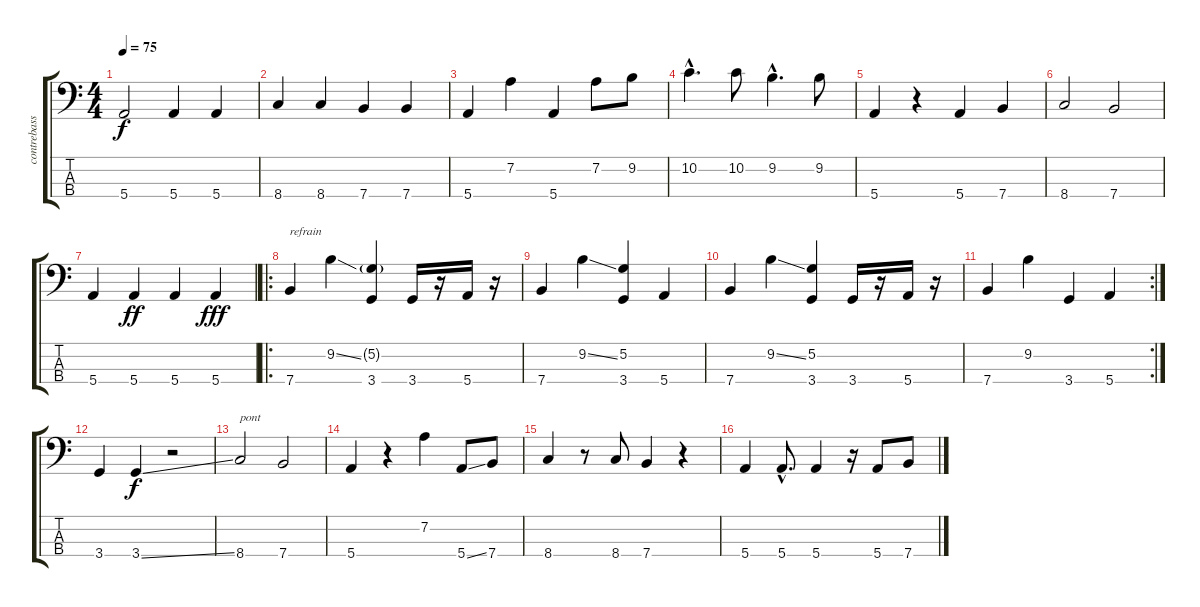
\track ("contrebassine" "contrebass") {instrument acousticbass}
\staff {score tabs}
\tuning (G2 D2 A1 E1) {hide}
\ts (4 4)
\tempo 75
\clef f4
\ks c
5.4.2{dy f} 5.4.4 5.4.4 |
8.4.4 8.4.4 7.4.4 7.4.4 |
5.4.4 7.2.4 5.4.4 7.2.8 9.2.8 |
10.2{hac}.4{d} 10.2.8 9.2{hac}.4{d} 9.2.8 |
5.4.4 r.4 5.4.4 7.4.4 |
8.4.2 7.4.2 |
5.4.4 5.4.4{dy ff} 5.4.4 5.4.4{dy fff} |
\ro
7.4.4{txt "refrain"} 9.2{ss}.4 (5.2{g} 3.4).4 3.4.16 r.16 5.4.16 r.16 |
7.4.4 9.2{ss}.4 (5.2 3.4).4 5.4.4 |
7.4.4 9.2{ss}.4 (5.2 3.4).4 3.4.16 r.16 5.4.16 r.16 |
\rc 2
7.4.4 9.2.4 3.4.4 5.4.4 |
3.4.4 3.4{ss}.4{dy f} r.2 |
8.4.2{txt "pont"} 7.4.2 |
5.4.4 r.4 7.2.4 5.4{ss}.8 7.4.8 |
8.4.4 r.8 8.4.8 7.4.4 r.4 |
5.4.4 5.4{hac}.8{d} 5.4.4 r.16 5.4.8 7.4.8
